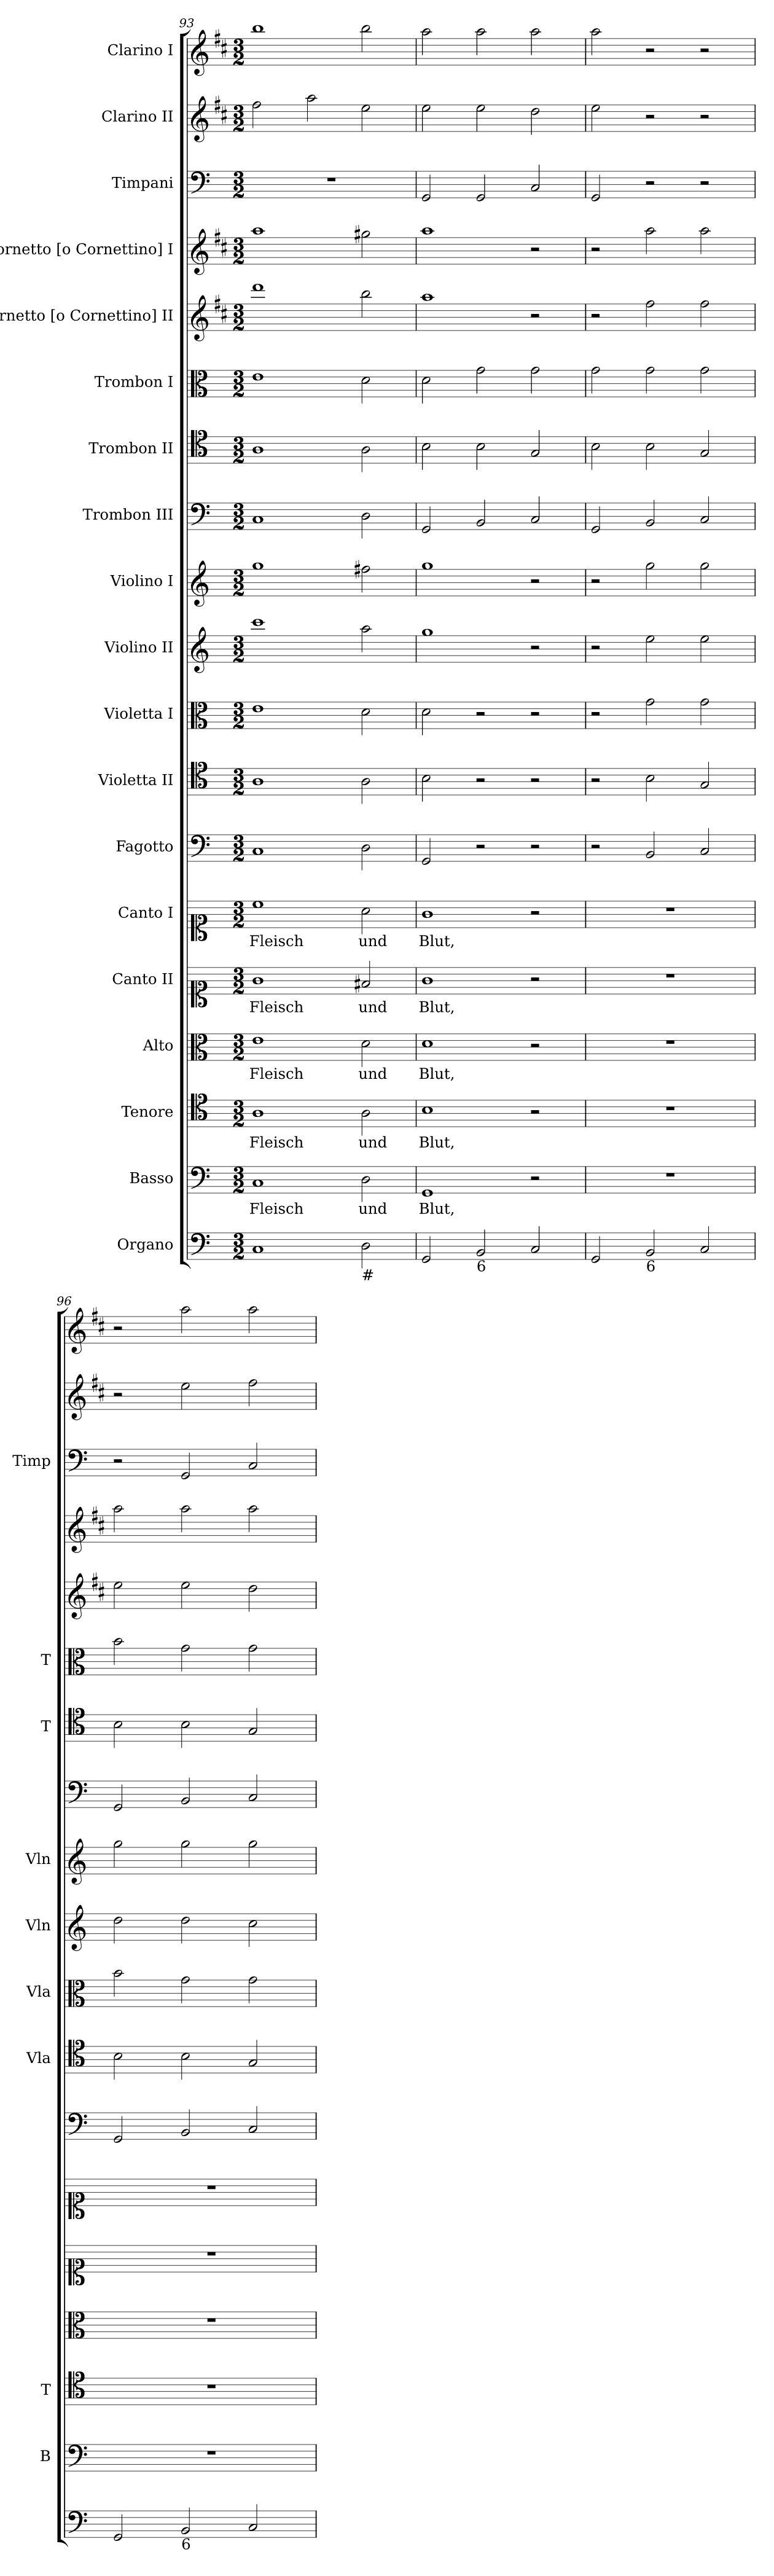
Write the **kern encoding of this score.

**kern	**kern	**text	**kern	**text	**kern	**text	**kern	**text	**kern	**text	**kern	**kern	**kern	**kern	**kern	**kern	**kern	**kern	**kern	**kern	**kern	**kern	**kern
*part19	*part18	*part18	*part17	*part17	*part16	*part16	*part15	*part15	*part14	*part14	*part13	*part12	*part11	*part10	*part9	*part8	*part7	*part6	*part5	*part4	*part3	*part2	*part1
*staff19	*staff18	*staff18	*staff17	*staff17	*staff16	*staff16	*staff15	*staff15	*staff14	*staff14	*staff13	*staff12	*staff11	*staff10	*staff9	*staff8	*staff7	*staff6	*staff5	*staff4	*staff3	*staff2	*staff1
*I"Organo	*I"Basso	*	*I"Tenore	*	*I"Alto	*	*I"Canto II	*	*I"Canto I	*	*I"Fagotto	*I"Violetta II	*I"Violetta I	*I"Violino II	*I"Violino I	*I"Trombon III	*I"Trombon II	*I"Trombon I	*I"Cornetto [o Cornettino] II	*I"Cornetto [o Cornettino] I	*I"Timpani	*I"Clarino II	*I"Clarino I
*	*I'B	*	*I'T	*	*	*	*	*	*	*	*	*I'Vla	*I'Vla	*I'Vln	*I'Vln	*	*I'T	*I'T	*	*	*I'Timp	*	*
*clefF4	*clefF4	*	*clefC4	*	*clefC3	*	*clefC1	*	*clefC1	*	*clefF4	*clefC4	*clefC3	*clefG2	*clefG2	*clefF4	*clefC4	*clefC3	*clefG2	*clefG2	*clefF4	*clefG2	*clefG2
*	*	*	*	*	*	*	*	*	*	*	*	*	*	*	*	*	*	*	*ITrd1c2	*ITrd1c2	*	*ITrd1c2	*ITrd1c2
*k[]	*k[]	*	*k[]	*	*k[]	*	*k[]	*	*k[]	*	*k[]	*k[]	*k[]	*k[]	*k[]	*k[]	*k[]	*k[]	*k[]	*k[]	*k[]	*k[]	*k[]
*C:	*C:	*	*C:	*	*C:	*	*C:	*	*C:	*	*C:	*C:	*C:	*C:	*C:	*C:	*C:	*C:	*C:	*C:	*C:	*C:	*C:
*M3/2	*M3/2	*	*M3/2	*	*M3/2	*	*M3/2	*	*M3/2	*	*M3/2	*M3/2	*M3/2	*M3/2	*M3/2	*M3/2	*M3/2	*M3/2	*M3/2	*M3/2	*M3/2	*M3/2	*M3/2
=93	=93	=93	=93	=93	=93	=93	=93	=93	=93	=93	=93	=93	=93	=93	=93	=93	=93	=93	=93	=93	=93	=93	=93
!	!	!LO:LY:b	!	!LO:LY:b	!	!LO:LY:b	!	!LO:LY:b	!	!LO:LY:b	!	!	!	!	!	!	!	!	!	!	!LO:N:vis=1	!	!
1C	1C	Fleisch	1A	Fleisch	1e	Fleisch	1g	Fleisch	1cc	Fleisch	1C	1A	1e	1ccc	1gg	1C	1A	1e	1ccc	1gg	1.r	2ee\	1aa
.	.	.	.	.	.	.	.	.	.	.	.	.	.	.	.	.	.	.	.	.	.	2gg\	.
!LO:TX:b:t=#	!	!	!	!	!	!	!	!	!	!	!	!	!	!	!	!	!	!	!	!	!	!	!
!	!	!LO:LY:b	!	!LO:LY:b	!	!LO:LY:b	!	!LO:LY:b	!	!LO:LY:b	!	!	!	!	!	!	!	!	!	!	!	!	!
2D\	2D\	und	2A\	und	2d\	und	2f#X/	und	2a\	und	2D\	2A\	2d\	2aa\	2ff#X\	2D\	2A\	2d\	2aa\	2ff#X\	.	2dd\	2aa\
!!LO:PB:g=z
=94	=94	=94	=94	=94	=94	=94	=94	=94	=94	=94	=94	=94	=94	=94	=94	=94	=94	=94	=94	=94	=94	=94	=94
!	!	!LO:LY:b	!	!LO:LY:b	!	!LO:LY:b	!	!LO:LY:b	!	!LO:LY:b	!	!	!	!	!	!	!	!	!	!	!	!	!
2GG/	1GG	Blut,	1B	Blut,	1d	Blut,	1g	Blut,	1g	Blut,	2GG/	2B\	2d\	1gg	1gg	2GG/	2B\	2d\	1gg	1gg	2GG/	2dd\	2gg\
!LO:TX:b:t=6	!	!	!	!	!	!	!	!	!	!	!	!	!	!	!	!	!	!	!	!	!	!	!
2BB/	.	.	.	.	.	.	.	.	.	.	2r	2r	2r	.	.	2BB/	2B\	2g\	.	.	2GG/	2dd\	2gg\
2C/	2r	.	2r	.	2r	.	2r	.	2r	.	2r	2r	2r	2r	2r	2C/	2G/	2g\	2r	2r	2C/	2cc\	2gg\
=95	=95	=95	=95	=95	=95	=95	=95	=95	=95	=95	=95	=95	=95	=95	=95	=95	=95	=95	=95	=95	=95	=95	=95
!	!LO:N:vis=1	!	!LO:N:vis=1	!	!LO:N:vis=1	!	!LO:N:vis=1	!	!LO:N:vis=1	!	!	!	!	!	!	!	!	!	!	!	!	!	!
2GG/	1.r	.	1.r	.	1.r	.	1.r	.	1.r	.	2r	2r	2r	2r	2r	2GG/	2B\	2g\	2r	2r	2GG/	2dd\	2gg\
!LO:TX:b:t=6	!	!	!	!	!	!	!	!	!	!	!	!	!	!	!	!	!	!	!	!	!	!	!
2BB/	.	.	.	.	.	.	.	.	.	.	2BB/	2B\	2g\	2ee\	2gg\	2BB/	2B\	2g\	2ee\	2gg\	2r	2r	2r
2C/	.	.	.	.	.	.	.	.	.	.	2C/	2G/	2g\	2ee\	2gg\	2C/	2G/	2g\	2ee\	2gg\	2r	2r	2r
=96	=96	=96	=96	=96	=96	=96	=96	=96	=96	=96	=96	=96	=96	=96	=96	=96	=96	=96	=96	=96	=96	=96	=96
!	!LO:N:vis=1	!	!LO:N:vis=1	!	!LO:N:vis=1	!	!LO:N:vis=1	!	!LO:N:vis=1	!	!	!	!	!	!	!	!	!	!	!	!	!	!
2GG/	1.r	.	1.r	.	1.r	.	1.r	.	1.r	.	2GG/	2B\	2b\	2dd\	2gg\	2GG/	2B\	2b\	2dd\	2gg\	2r	2r	2r
!LO:TX:b:t=6	!	!	!	!	!	!	!	!	!	!	!	!	!	!	!	!	!	!	!	!	!	!	!
2BB/	.	.	.	.	.	.	.	.	.	.	2BB/	2B\	2g\	2dd\	2gg\	2BB/	2B\	2g\	2dd\	2gg\	2GG/	2dd\	2gg\
2C/	.	.	.	.	.	.	.	.	.	.	2C/	2G/	2g\	2cc\	2gg\	2C/	2G/	2g\	2cc\	2gg\	2C/	2ee\	2gg\
=	=	=	=	=	=	=	=	=	=	=	=	=	=	=	=	=	=	=	=	=	=	=	=
*-	*-	*-	*-	*-	*-	*-	*-	*-	*-	*-	*-	*-	*-	*-	*-	*-	*-	*-	*-	*-	*-	*-	*-
